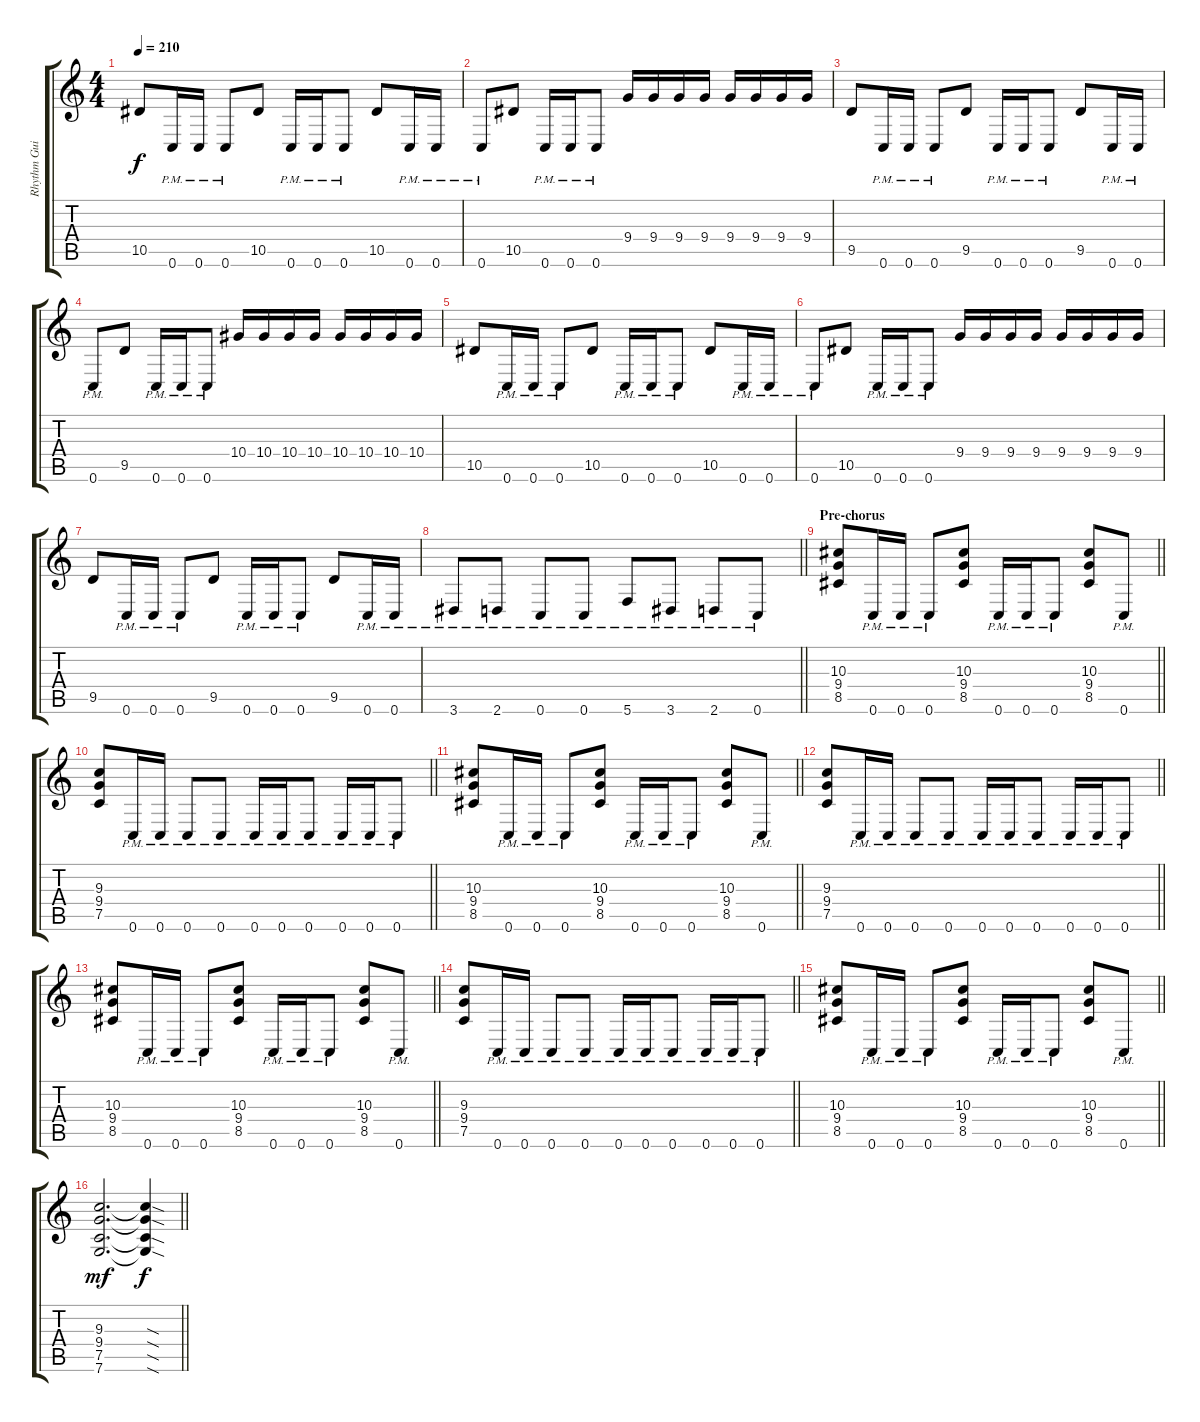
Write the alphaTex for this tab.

\track ("Rhythm Guitar II" "Rhythm Gui") {instrument overdrivenguitar}
\staff {score tabs}
\tuning (C4 G3 Eb3 Bb2 F2 C2) {hide}
\ts (4 4)
\tempo 210
\clef g2
\ks c
10.5.8{dy f} 0.6{pm}.16 0.6{pm}.16 0.6{pm}.8 10.5.8 0.6{pm}.16 0.6{pm}.16 0.6{pm}.8 10.5.8 0.6{pm}.16 0.6{pm}.16 |
0.6{pm}.8 10.5.8 0.6{pm}.16 0.6{pm}.16 0.6{pm}.8 9.4.16 9.4.16 9.4.16 9.4.16 9.4.16 9.4.16 9.4.16 9.4.16 |
9.5.8 0.6{pm}.16 0.6{pm}.16 0.6{pm}.8 9.5.8 0.6{pm}.16 0.6{pm}.16 0.6{pm}.8 9.5.8 0.6{pm}.16 0.6{pm}.16 |
0.6{pm}.8 9.5.8 0.6{pm}.16 0.6{pm}.16 0.6{pm}.8 10.4.16 10.4.16 10.4.16 10.4.16 10.4.16 10.4.16 10.4.16 10.4.16 |
10.5.8 0.6{pm}.16 0.6{pm}.16 0.6{pm}.8 10.5.8 0.6{pm}.16 0.6{pm}.16 0.6{pm}.8 10.5.8 0.6{pm}.16 0.6{pm}.16 |
0.6{pm}.8 10.5.8 0.6{pm}.16 0.6{pm}.16 0.6{pm}.8 9.4.16 9.4.16 9.4.16 9.4.16 9.4.16 9.4.16 9.4.16 9.4.16 |
9.5.8 0.6{pm}.16 0.6{pm}.16 0.6{pm}.8 9.5.8 0.6{pm}.16 0.6{pm}.16 0.6{pm}.8 9.5.8 0.6{pm}.16 0.6{pm}.16 |
\barLineRight lightlight
3.6{pm}.8 2.6{pm}.8 0.6{pm}.8 0.6{pm}.8 5.6{pm}.8 3.6{pm}.8 2.6{pm}.8 0.6{pm}.8 |
\section ("" "Pre-chorus")
\barLineRight lightlight
(10.3 9.4 8.5).8 0.6{pm}.16 0.6{pm}.16 0.6{pm}.8 (10.3 9.4 8.5).8 0.6{pm}.16 0.6{pm}.16 0.6{pm}.8 (10.3 9.4 8.5).8 0.6{pm}.8 |
\barLineRight lightlight
(9.3 9.4 7.5).8 0.6{pm}.16 0.6{pm}.16 0.6{pm}.8 0.6{pm}.8 0.6{pm}.16 0.6{pm}.16 0.6{pm}.8 0.6{pm}.16 0.6{pm}.16 0.6{pm}.8 |
\barLineRight lightlight
(10.3 9.4 8.5).8 0.6{pm}.16 0.6{pm}.16 0.6{pm}.8 (10.3 9.4 8.5).8 0.6{pm}.16 0.6{pm}.16 0.6{pm}.8 (10.3 9.4 8.5).8 0.6{pm}.8 |
\barLineRight lightlight
(9.3 9.4 7.5).8 0.6{pm}.16 0.6{pm}.16 0.6{pm}.8 0.6{pm}.8 0.6{pm}.16 0.6{pm}.16 0.6{pm}.8 0.6{pm}.16 0.6{pm}.16 0.6{pm}.8 |
\barLineRight lightlight
(10.3 9.4 8.5).8 0.6{pm}.16 0.6{pm}.16 0.6{pm}.8 (10.3 9.4 8.5).8 0.6{pm}.16 0.6{pm}.16 0.6{pm}.8 (10.3 9.4 8.5).8 0.6{pm}.8 |
\barLineRight lightlight
(9.3 9.4 7.5).8 0.6{pm}.16 0.6{pm}.16 0.6{pm}.8 0.6{pm}.8 0.6{pm}.16 0.6{pm}.16 0.6{pm}.8 0.6{pm}.16 0.6{pm}.16 0.6{pm}.8 |
\barLineRight lightlight
(10.3 9.4 8.5).8 0.6{pm}.16 0.6{pm}.16 0.6{pm}.8 (10.3 9.4 8.5).8 0.6{pm}.16 0.6{pm}.16 0.6{pm}.8 (10.3 9.4 8.5).8 0.6{pm}.8 |
\barLineRight lightlight
(9.3 9.4 7.5 7.6).2{d dy mf} (9.3{sod t} 9.4{sod t} 7.5{sod t} 7.6{sod t}).4{dy f}
